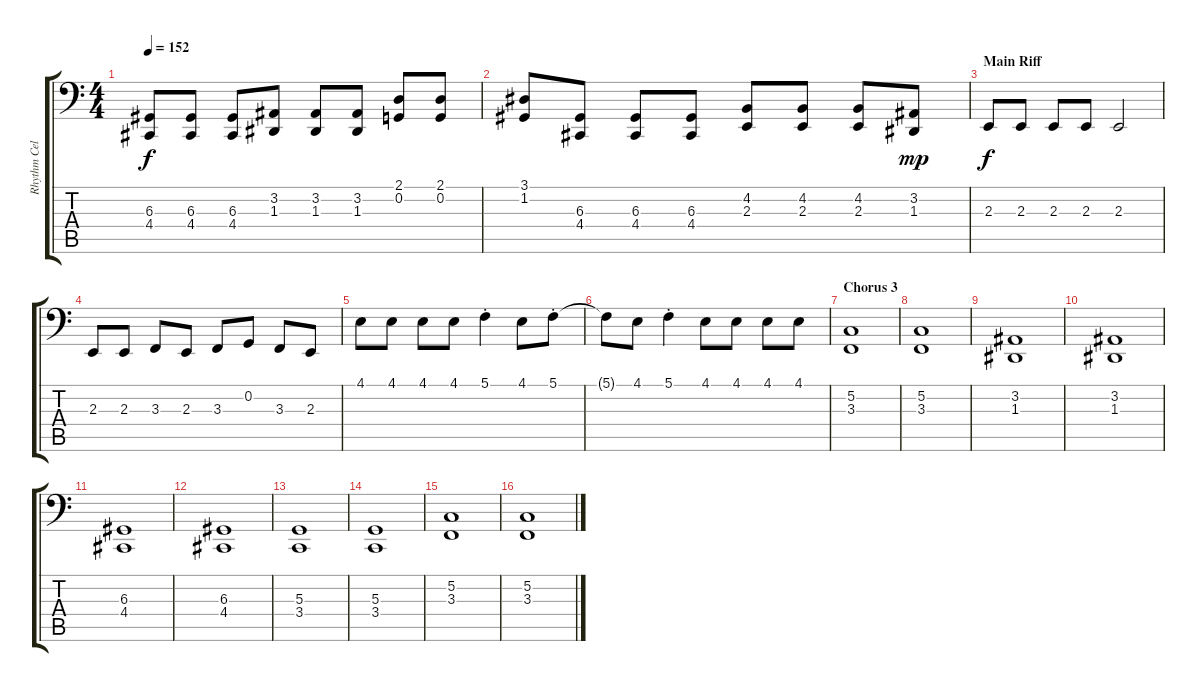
\track ("Rhythm Cello 2" "Rhythm Cel") {instrument cello}
\staff {score tabs}
\tuning (C3 G2 D2 A1 E1 B0) {hide}
\ts (4 4)
\tempo 152
\clef f4
\ks c
(6.3 4.4).8{dy f} (6.3 4.4).8 (6.3 4.4).8 (3.2 1.3).8 (3.2 1.3).8 (3.2 1.3).8 (2.1 0.2).8 (2.1 0.2).8 |
(3.1 1.2).8 (6.3 4.4).8 (6.3 4.4).8 (6.3 4.4).8 (4.2 2.3).8 (4.2 2.3).8 (4.2 2.3).8 (3.2 1.3).8{dy mp} |
\section ("" "Main Riff")
2.3.8{dy f} 2.3.8 2.3.8 2.3.8 2.3.2 |
2.3.8 2.3.8 3.3.8 2.3.8 3.3.8 0.2.8 3.3.8 2.3.8 |
4.1.8 4.1.8 4.1.8 4.1.8 5.1{st}.4 4.1.8 5.1{st}.8 |
5.1{t}.8 4.1.8 5.1{st}.4 4.1.8 4.1.8 4.1.8 4.1.8 |
\section ("" "Chorus 3")
(5.2 3.3).1 |
(5.2 3.3).1 |
(3.2 1.3).1 |
(3.2 1.3).1 |
(6.3 4.4).1 |
(6.3 4.4).1 |
(5.3 3.4).1 |
(5.3 3.4).1 |
(5.2 3.3).1 |
(5.2 3.3).1
